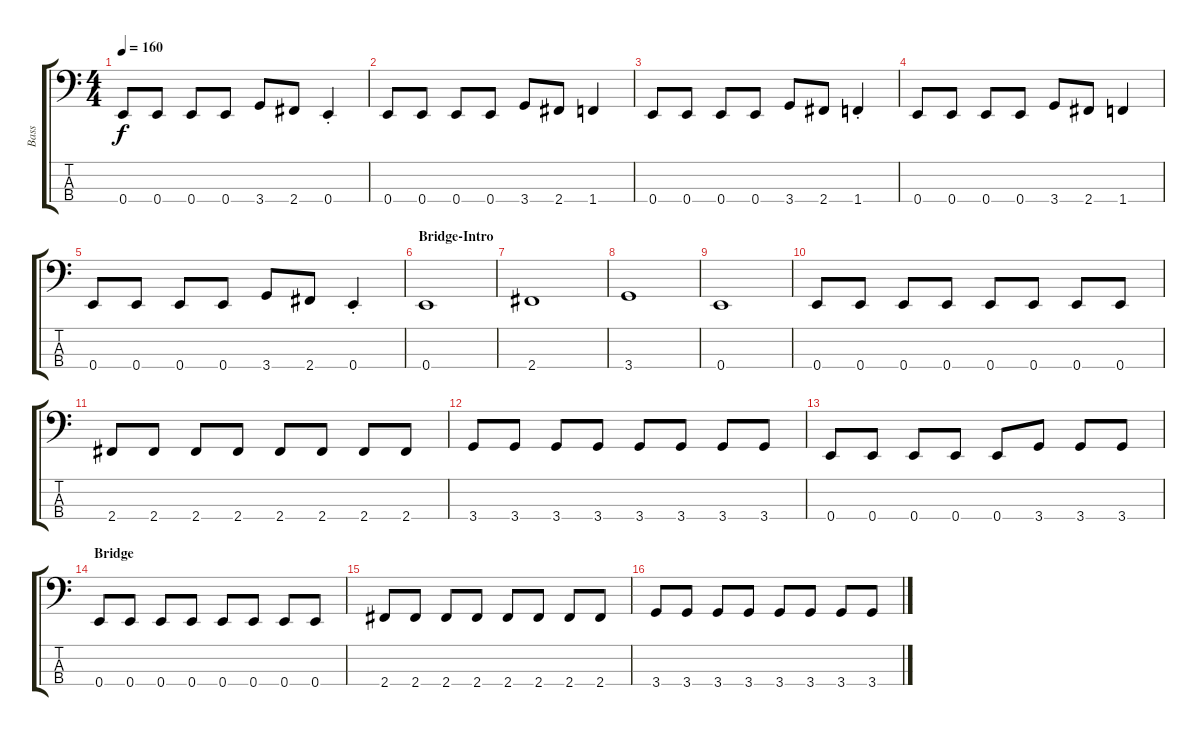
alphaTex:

\track ("Bass" "Bass") {instrument slapbass2}
\staff {score tabs}
\tuning (G2 D2 A1 E1) {hide}
\ts (4 4)
\tempo 160
\clef f4
\ks c
0.4.8{dy f} 0.4.8 0.4.8 0.4.8 3.4.8 2.4.8 0.4{st}.4 |
0.4.8 0.4.8 0.4.8 0.4.8 3.4.8 2.4.8 1.4.4 |
0.4.8 0.4.8 0.4.8 0.4.8 3.4.8 2.4.8 1.4{st}.4 |
0.4.8 0.4.8 0.4.8 0.4.8 3.4.8 2.4.8 1.4.4 |
0.4.8 0.4.8 0.4.8 0.4.8 3.4.8 2.4.8 0.4{st}.4 |
\section ("" "Bridge-Intro")
0.4.1 |
2.4.1 |
3.4.1 |
0.4.1 |
0.4.8 0.4.8 0.4.8 0.4.8 0.4.8 0.4.8 0.4.8 0.4.8 |
2.4.8 2.4.8 2.4.8 2.4.8 2.4.8 2.4.8 2.4.8 2.4.8 |
3.4.8 3.4.8 3.4.8 3.4.8 3.4.8 3.4.8 3.4.8 3.4.8 |
0.4.8 0.4.8 0.4.8 0.4.8 0.4.8 3.4.8 3.4.8 3.4.8 |
\section ("" "Bridge")
0.4.8 0.4.8 0.4.8 0.4.8 0.4.8 0.4.8 0.4.8 0.4.8 |
2.4.8 2.4.8 2.4.8 2.4.8 2.4.8 2.4.8 2.4.8 2.4.8 |
3.4.8 3.4.8 3.4.8 3.4.8 3.4.8 3.4.8 3.4.8 3.4.8
